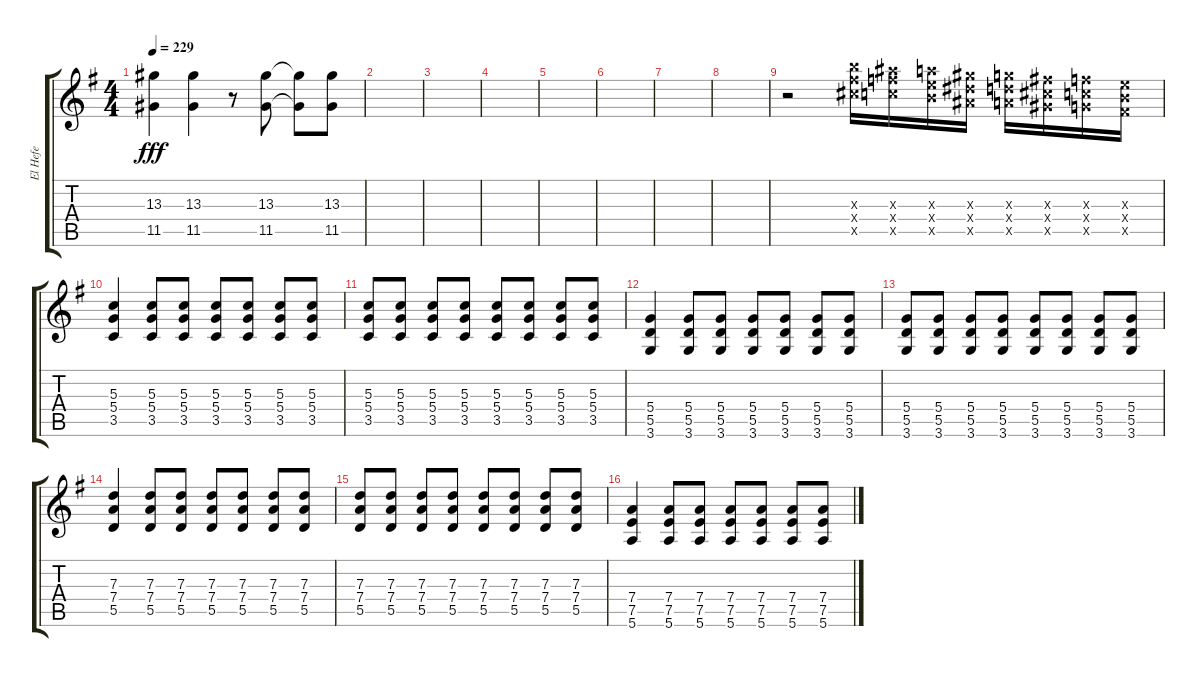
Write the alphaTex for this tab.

\track ("El Hefe" "El Hefe") {instrument overdrivenguitar}
\staff {score tabs}
\tuning (E4 B3 G3 D3 A2 E2) {hide}
\ts (4 4)
\tempo 229
\clef g2
\ks eminor
(13.3 11.5).4{dy fff} (13.3 11.5).4 r.8 (13.3 11.5).8 (13.3{t} 11.5{t}).8 (13.3 11.5).8 |
|
|
|
|
|
|
|
r.2 (16.3{x} 16.4{x} 16.5{x}).16 (15.3{x} 15.4{x} 15.5{x}).16 (14.3{x} 14.4{x} 14.5{x}).16 (13.3{x} 13.4{x} 13.5{x}).16 (12.3{x} 12.4{x} 12.5{x}).16 (11.3{x} 11.4{x} 11.5{x}).16 (10.3{x} 10.4{x} 10.5{x}).16 (9.3{x} 9.4{x} 9.5{x}).16 |
(5.3 5.4 3.5).4 (5.3 5.4 3.5).8 (5.3 5.4 3.5).8 (5.3 5.4 3.5).8 (5.3 5.4 3.5).8 (5.3 5.4 3.5).8 (5.3 5.4 3.5).8 |
(5.3 5.4 3.5).8 (5.3 5.4 3.5).8 (5.3 5.4 3.5).8 (5.3 5.4 3.5).8 (5.3 5.4 3.5).8 (5.3 5.4 3.5).8 (5.3 5.4 3.5).8 (5.3 5.4 3.5).8 |
(5.4 5.5 3.6).4 (5.4 5.5 3.6).8 (5.4 5.5 3.6).8 (5.4 5.5 3.6).8 (5.4 5.5 3.6).8 (5.4 5.5 3.6).8 (5.4 5.5 3.6).8 |
(5.4 5.5 3.6).8 (5.4 5.5 3.6).8 (5.4 5.5 3.6).8 (5.4 5.5 3.6).8 (5.4 5.5 3.6).8 (5.4 5.5 3.6).8 (5.4 5.5 3.6).8 (5.4 5.5 3.6).8 |
(7.3 7.4 5.5).4 (7.3 7.4 5.5).8 (7.3 7.4 5.5).8 (7.3 7.4 5.5).8 (7.3 7.4 5.5).8 (7.3 7.4 5.5).8 (7.3 7.4 5.5).8 |
(7.3 7.4 5.5).8 (7.3 7.4 5.5).8 (7.3 7.4 5.5).8 (7.3 7.4 5.5).8 (7.3 7.4 5.5).8 (7.3 7.4 5.5).8 (7.3 7.4 5.5).8 (7.3 7.4 5.5).8 |
(7.4 7.5 5.6).4 (7.4 7.5 5.6).8 (7.4 7.5 5.6).8 (7.4 7.5 5.6).8 (7.4 7.5 5.6).8 (7.4 7.5 5.6).8 (7.4 7.5 5.6).8
